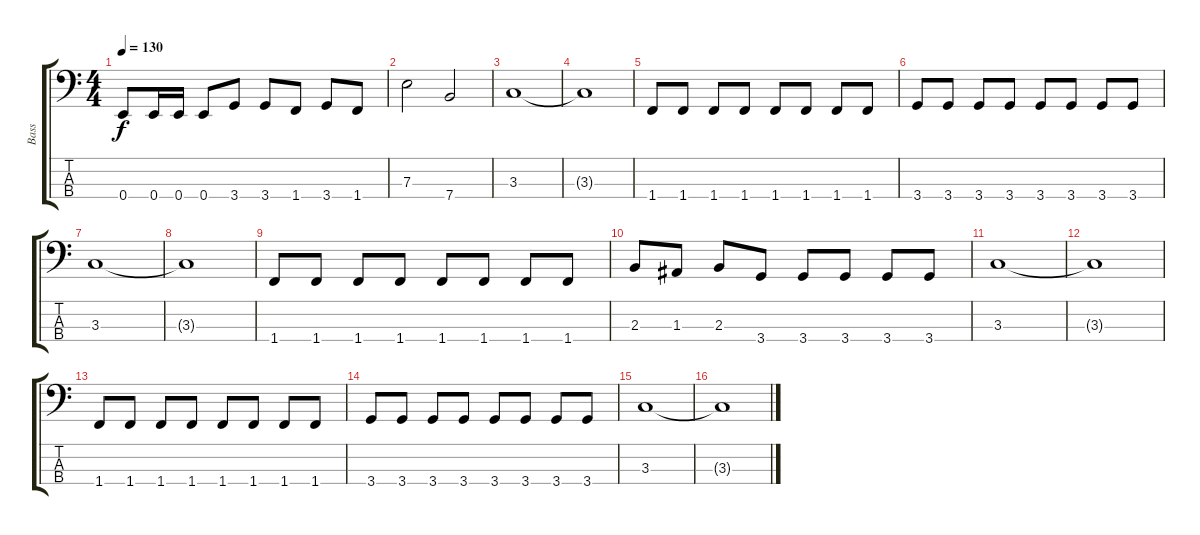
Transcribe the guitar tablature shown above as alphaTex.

\track ("Bass" "Bass") {instrument electricbassfinger}
\staff {score tabs}
\tuning (G2 D2 A1 E1) {hide}
\ts (4 4)
\tempo 130
\clef f4
\ks c
0.4{t}.8{dy f} 0.4.16 0.4.16 0.4.8 3.4.8 3.4.8 1.4.8 3.4.8 1.4.8 |
7.3.2 7.4.2 |
3.3.1 |
3.3{t}.1 |
1.4.8 1.4.8 1.4.8 1.4.8 1.4.8 1.4.8 1.4.8 1.4.8 |
3.4.8 3.4.8 3.4.8 3.4.8 3.4.8 3.4.8 3.4.8 3.4.8 |
3.3.1 |
3.3{t}.1 |
1.4.8 1.4.8 1.4.8 1.4.8 1.4.8 1.4.8 1.4.8 1.4.8 |
2.3.8 1.3.8 2.3.8 3.4.8 3.4.8 3.4.8 3.4.8 3.4.8 |
3.3.1 |
3.3{t}.1 |
1.4.8 1.4.8 1.4.8 1.4.8 1.4.8 1.4.8 1.4.8 1.4.8 |
3.4.8 3.4.8 3.4.8 3.4.8 3.4.8 3.4.8 3.4.8 3.4.8 |
3.3.1 |
3.3{t}.1
